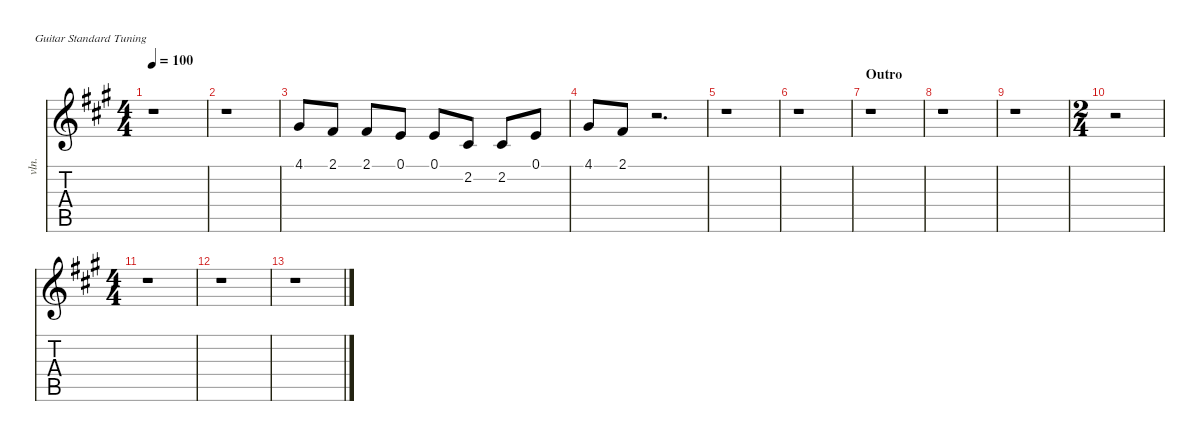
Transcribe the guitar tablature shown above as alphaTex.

\defaultSystemsLayout 4
\hideDynamics
\bracketExtendMode nobrackets
\otherSystemsTrackNameOrientation horizontal
\track ("Paul" "vln.") {instrument synthstrings2}
\staff {score tabs}
\tuning (E4 B3 G3 D3 A2 E2)
\ts (4 4)
\tempo 100
\clef g2
\ks a
r.1{dy f} |
r.1 |
4.1{acc #}.8 2.1{acc #}.8 2.1{acc #}.8 0.1{acc forcenatural}.8 0.1{acc forcenatural}.8 2.2{acc #}.8 2.2{acc #}.8 0.1{acc forcenatural}.8 |
4.1{acc #}.8 2.1{acc #}.8 r.2{d} |
r.1 |
r.1 |
\section ("" "Outro")
r.1 |
r.1 |
r.1 |
\ts (2 4)
r.2 |
\ts (4 4)
r.1 |
r.1 |
r.1
